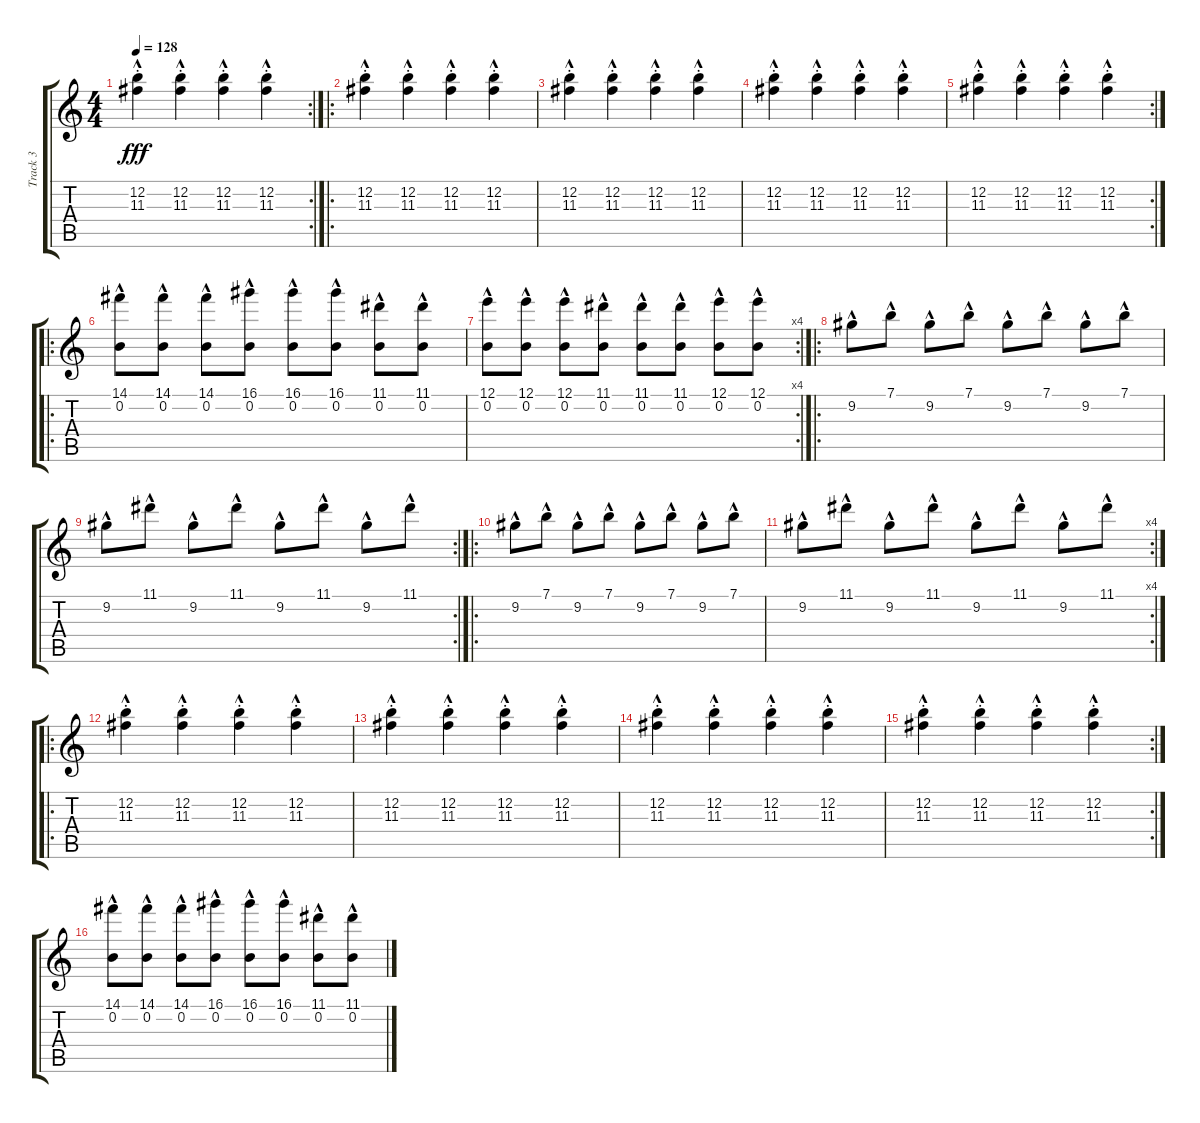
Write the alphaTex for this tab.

\track ("Track 3" "Track 3") {instrument overdrivenguitar}
\staff {score tabs}
\tuning (E4 B3 G3 D3 A2 E2) {hide}
\rc 2
\ts (4 4)
\tempo 128
\clef g2
\ks c
(12.2{hac st} 11.3{hac st}).4{dy fff} (12.2{hac st} 11.3{hac st}).4 (12.2{hac st} 11.3{hac st}).4 (12.2{hac st} 11.3{hac st}).4 |
\ro
(12.2{hac st} 11.3{hac st}).4 (12.2{hac st} 11.3{hac st}).4 (12.2{hac st} 11.3{hac st}).4 (12.2{hac st} 11.3{hac st}).4 |
(12.2{hac st} 11.3{hac st}).4 (12.2{hac st} 11.3{hac st}).4 (12.2{hac st} 11.3{hac st}).4 (12.2{hac st} 11.3{hac st}).4 |
(12.2{hac st} 11.3{hac st}).4 (12.2{hac st} 11.3{hac st}).4 (12.2{hac st} 11.3{hac st}).4 (12.2{hac st} 11.3{hac st}).4 |
\rc 2
(12.2{hac st} 11.3{hac st}).4 (12.2{hac st} 11.3{hac st}).4 (12.2{hac st} 11.3{hac st}).4 (12.2{hac st} 11.3{hac st}).4 |
\ro
(14.1{hac} 0.2{hac}).8 (14.1{hac} 0.2{hac}).8 (14.1{hac} 0.2{hac}).8 (16.1{hac} 0.2{hac}).8 (16.1{hac} 0.2{hac}).8 (16.1{hac} 0.2{hac}).8 (11.1{hac} 0.2{hac}).8 (11.1{hac} 0.2{hac}).8 |
\rc 4
(12.1{hac} 0.2{hac}).8 (12.1{hac} 0.2{hac}).8 (12.1{hac} 0.2{hac}).8 (11.1{hac} 0.2{hac}).8 (11.1{hac} 0.2{hac}).8 (11.1{hac} 0.2{hac}).8 (12.1{hac} 0.2{hac}).8 (12.1{hac} 0.2{hac}).8 |
\ro
9.2{hac}.8 7.1{hac}.8 9.2{hac}.8 7.1{hac}.8 9.2{hac}.8 7.1{hac}.8 9.2{hac}.8 7.1{hac}.8 |
\rc 2
9.2{hac}.8 11.1{hac}.8 9.2{hac}.8 11.1{hac}.8 9.2{hac}.8 11.1{hac}.8 9.2{hac}.8 11.1{hac}.8 |
\ro
9.2{hac}.8 7.1{hac}.8 9.2{hac}.8 7.1{hac}.8 9.2{hac}.8 7.1{hac}.8 9.2{hac}.8 7.1{hac}.8 |
\rc 4
9.2{hac}.8 11.1{hac}.8 9.2{hac}.8 11.1{hac}.8 9.2{hac}.8 11.1{hac}.8 9.2{hac}.8 11.1{hac}.8 |
\ro
(12.2{hac st} 11.3{hac st}).4 (12.2{hac st} 11.3{hac st}).4 (12.2{hac st} 11.3{hac st}).4 (12.2{hac st} 11.3{hac st}).4 |
(12.2{hac st} 11.3{hac st}).4 (12.2{hac st} 11.3{hac st}).4 (12.2{hac st} 11.3{hac st}).4 (12.2{hac st} 11.3{hac st}).4 |
(12.2{hac st} 11.3{hac st}).4 (12.2{hac st} 11.3{hac st}).4 (12.2{hac st} 11.3{hac st}).4 (12.2{hac st} 11.3{hac st}).4 |
\rc 2
(12.2{hac st} 11.3{hac st}).4 (12.2{hac st} 11.3{hac st}).4 (12.2{hac st} 11.3{hac st}).4 (12.2{hac st} 11.3{hac st}).4 |
(14.1{hac} 0.2{hac}).8 (14.1{hac} 0.2{hac}).8 (14.1{hac} 0.2{hac}).8 (16.1{hac} 0.2{hac}).8 (16.1{hac} 0.2{hac}).8 (16.1{hac} 0.2{hac}).8 (11.1{hac} 0.2{hac}).8 (11.1{hac} 0.2{hac}).8
